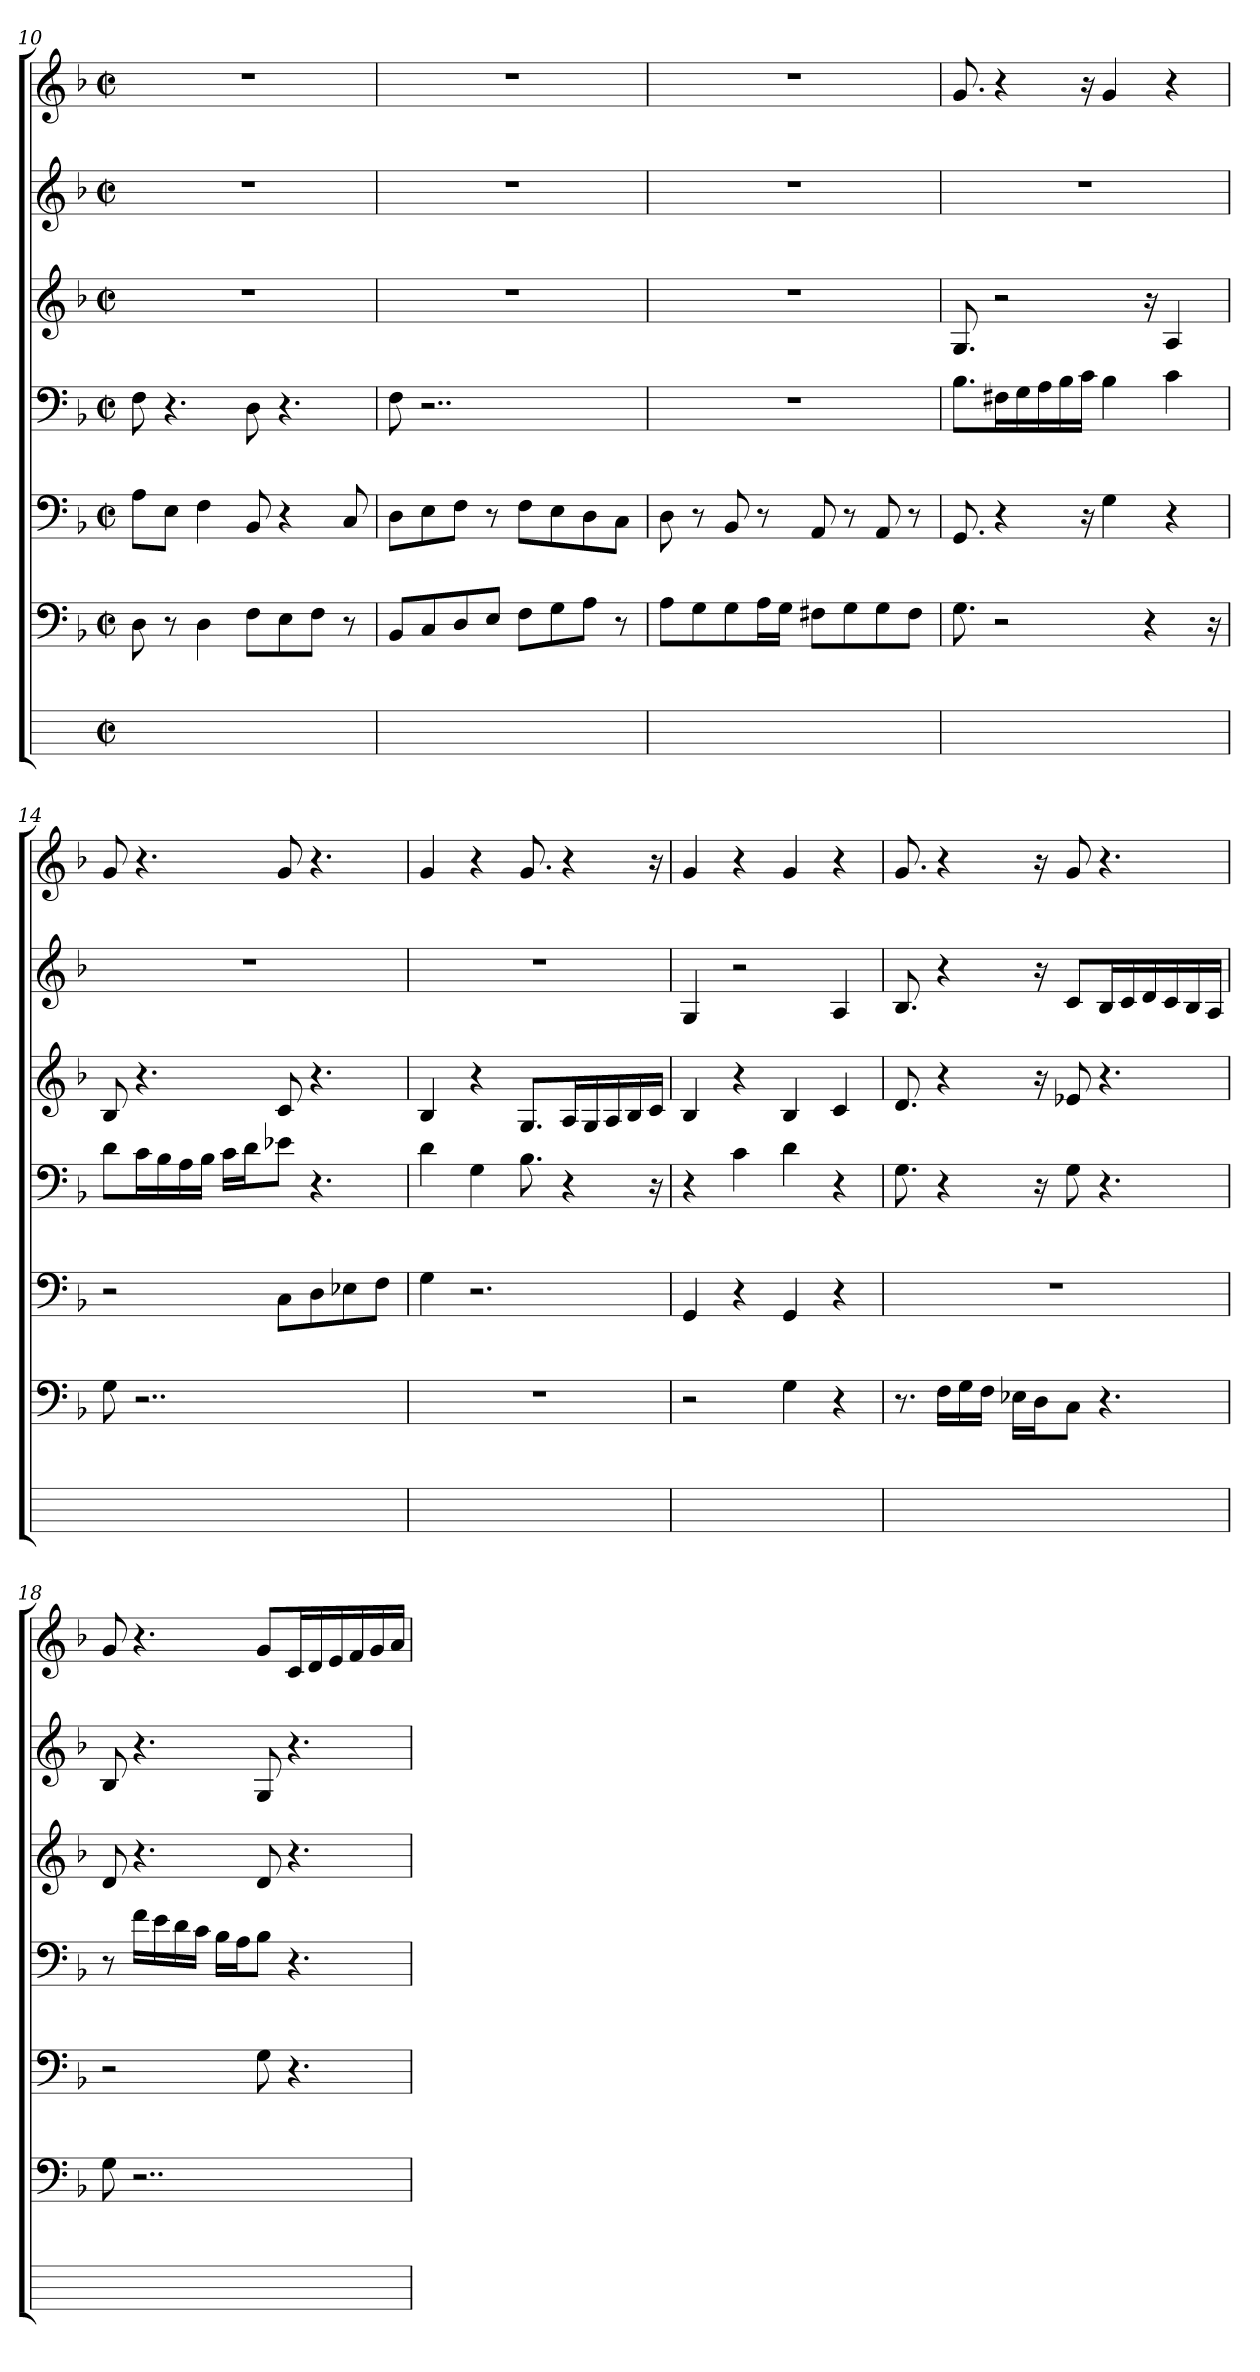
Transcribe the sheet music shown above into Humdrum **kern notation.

**kern	**kern	**kern	**kern	**kern	**kern	**kern
*part7	*part6	*part5	*part4	*part3	*part2	*part1
*staff7	*staff6	*staff5	*staff4	*staff3	*staff2	*staff1
*	*clefF4	*clefF4	*clefF4	*clefG2	*clefG2	*clefG2
*	*k[b-]	*k[b-]	*k[b-]	*k[b-]	*k[b-]	*k[b-]
*	*F:	*F:	*F:	*F:	*F:	*F:
*M2/2	*M2/2	*M2/2	*M2/2	*M2/2	*M2/2	*M2/2
*met(c|)	*met(c|)	*met(c|)	*met(c|)	*met(c|)	*met(c|)	*met(c|)
=10	=10	=10	=10	=10	=10	=10
1ryy	8D	8AiL	8F	1r	1r	1r
.	8r	8EJ	4.r	.	.	.
.	4Dj	4F	.	.	.	.
.	8FL	8BB-	8Di	.	.	.
.	8EZ	4r	4.r	.	.	.
.	8FjJ	.	.	.	.	.
.	8r	8C	.	.	.	.
=11	=11	=11	=11	=11	=11	=11
1ryy	8BB-jL	8DL	8Fj	1r	1r	1r
.	8C	8E	2..r	.	.	.
.	8D	8FJ	.	.	.	.
.	8EJ	8r	.	.	.	.
.	8FL	8FjL	.	.	.	.
.	8G	8E	.	.	.	.
.	8AJ	8D	.	.	.	.
.	8r	8CJ	.	.	.	.
=12	=12	=12	=12	=12	=12	=12
1ryy	8AjL	8D	1r	1r	1r	1r
.	8G	8r	.	.	.	.
.	8G	8BB-	.	.	.	.
.	16AZL	8r	.	.	.	.
.	16GZJJ	.	.	.	.	.
.	8F#XiL	8AA	.	.	.	.
.	8GZ	8r	.	.	.	.
.	8Gj	8AAj	.	.	.	.
.	8F#ZJ	8r	.	.	.	.
=13	=13	=13	=13	=13	=13	=13
1ryy	8.G	8.GG	8.B-L	8.G	1r	8.g
.	2r	4r	16F#XZL	2r	.	4r
.	.	.	16GZ	.	.	.
.	.	.	16AZ	.	.	.
.	.	.	16B-Z	.	.	.
.	.	16r	16cZJJ	.	.	16r
.	.	4G	4B-j	.	.	4gj
.	4r	.	.	16r	.	.
.	.	4r	4c	4A	.	4r
.	16r	.	.	.	.	.
=14	=14	=14	=14	=14	=14	=14
1ryy	8Gj	2r	8dL	8B-	1r	8gj
.	2..r	.	16cZL	4.r	.	4.r
.	.	.	16B-Z	.	.	.
.	.	.	16AZ	.	.	.
.	.	.	16B-ZJJ	.	.	.
.	.	.	16cZLL	.	.	.
.	.	.	16dZJ	.	.	.
.	.	8CL	8e-XJ	8c	.	8gj
.	.	8DZ	4.r	4.r	.	4.r
.	.	8E-XZ	.	.	.	.
.	.	8FZJ	.	.	.	.
=15	=15	=15	=15	=15	=15	=15
1ryy	1r	4G	4d	4B-	1r	4g
.	.	2.r	4G	4r	.	4r
.	.	.	8.B-	8.GL	.	8.gj
.	.	.	4r	16AZL	.	4r
.	.	.	.	16GZ	.	.
.	.	.	.	16AZ	.	.
.	.	.	.	16B-Z	.	.
.	.	.	16r	16cZJJ	.	16r
=16	=16	=16	=16	=16	=16	=16
1ryy	2r	4GG	4r	4B-	4G	4g
.	.	4r	4c	4r	2r	4r
.	4G	4GGj	4d	4B-j	.	4gj
.	4r	4r	4r	4c	4A	4r
=17	=17	=17	=17	=17	=17	=17
1ryy	8.r	1r	8.G	8.d	8.B-	8.gj
.	16FZLL	.	4r	4r	4r	4r
.	16GZ	.	.	.	.	.
.	16FZJJ	.	.	.	.	.
.	16E-XZLL	.	.	.	.	.
.	16DZJ	.	16r	16r	16r	16r
.	8CJ	.	8Gj	8e-X	8cL	8gj
.	4.r	.	4.r	4.r	16B-ZL	4.r
.	.	.	.	.	16cZ	.
.	.	.	.	.	16dZ	.
.	.	.	.	.	16cZ	.
.	.	.	.	.	16B-Z	.
.	.	.	.	.	16AZJJ	.
=18	=18	=18	=18	=18	=18	=18
1ryy	8G	2r	8r	8d	8B-	8g
.	2..r	.	16fZLL	4.r	4.r	4.r
.	.	.	16eZ	.	.	.
.	.	.	16dZ	.	.	.
.	.	.	16cZJJ	.	.	.
.	.	.	16B-ZLL	.	.	.
.	.	.	16AZJ	.	.	.
.	.	8G	8B-J	8dj	8G	8gjL
.	.	4.r	4.r	4.r	4.r	16cZL
.	.	.	.	.	.	16dZ
.	.	.	.	.	.	16eZ
.	.	.	.	.	.	16fZ
.	.	.	.	.	.	16gZ
.	.	.	.	.	.	16aZJJ
=	=	=	=	=	=	=
*-	*-	*-	*-	*-	*-	*-
